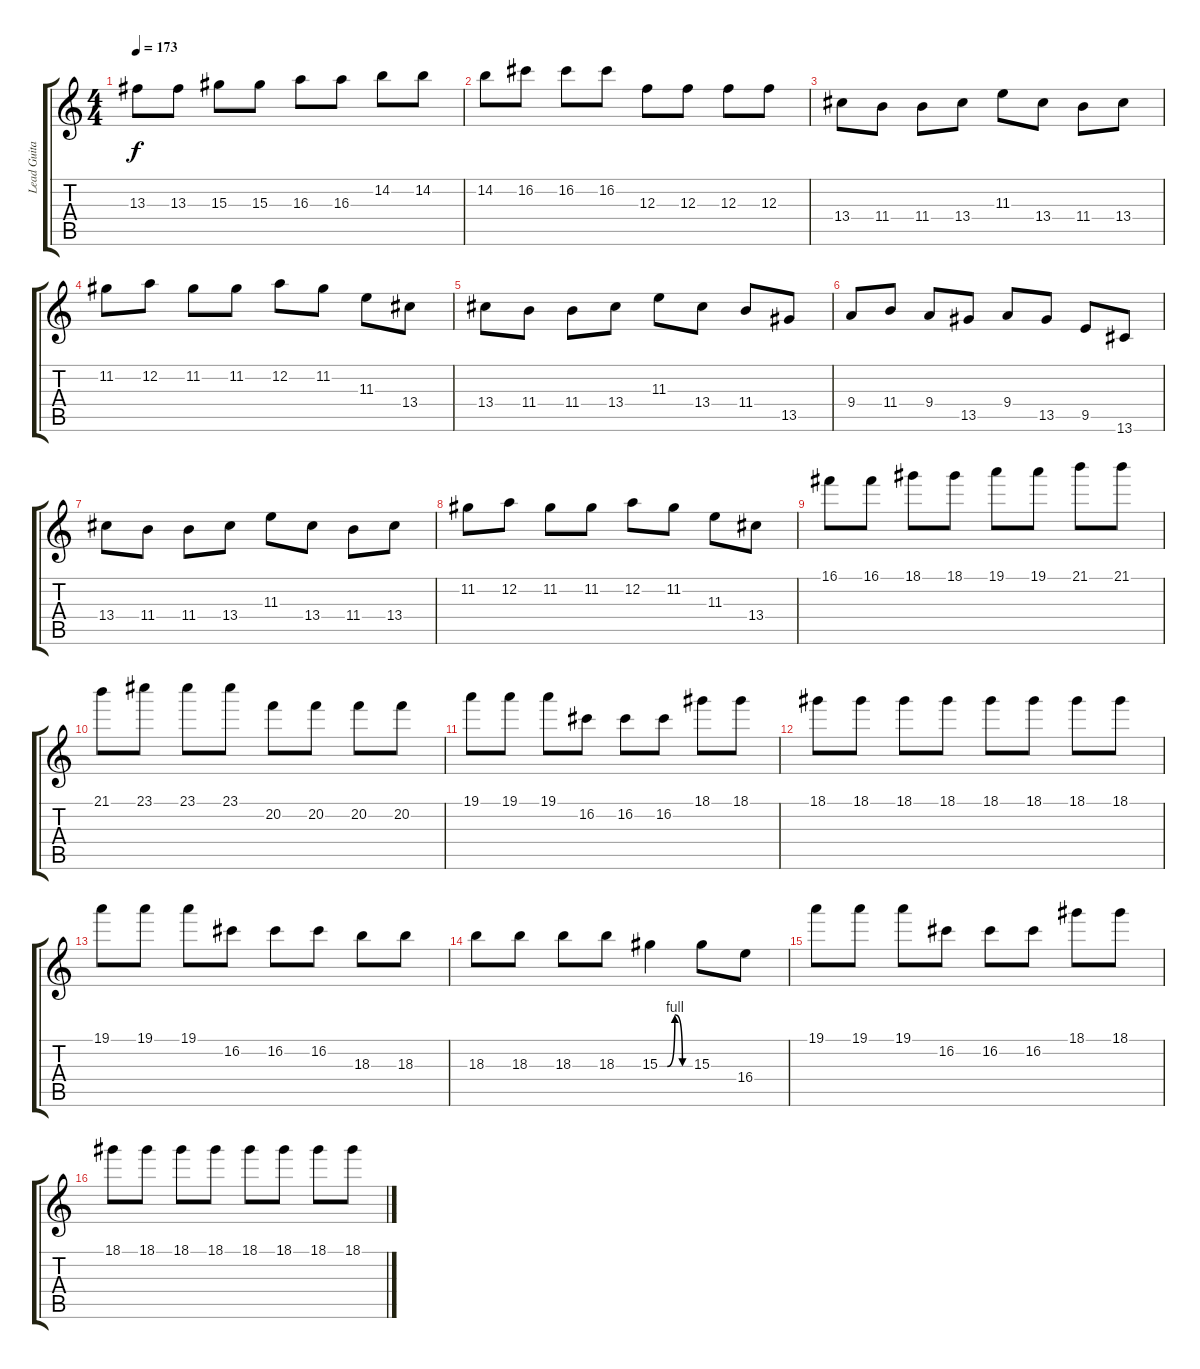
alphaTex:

\track ("Lead Guitar (Drop C)" "Lead Guita") {instrument distortionguitar}
\staff {score tabs}
\tuning (D4 A3 F3 C3 G2 C2) {hide}
\ts (4 4)
\tempo 173
\clef g2
\ks c
13.3.8{dy f} 13.3.8 15.3.8 15.3.8 16.3.8 16.3.8 14.2.8 14.2.8 |
14.2.8 16.2.8 16.2.8 16.2.8 12.3.8 12.3.8 12.3.8 12.3.8 |
13.4.8 11.4.8 11.4.8 13.4.8 11.3.8 13.4.8 11.4.8 13.4.8 |
11.2.8 12.2.8 11.2.8 11.2.8 12.2.8 11.2.8 11.3.8 13.4.8 |
13.4.8 11.4.8 11.4.8 13.4.8 11.3.8 13.4.8 11.4.8 13.5.8 |
9.4.8 11.4.8 9.4.8 13.5.8 9.4.8 13.5.8 9.5.8 13.6.8 |
13.4.8 11.4.8 11.4.8 13.4.8 11.3.8 13.4.8 11.4.8 13.4.8 |
11.2.8 12.2.8 11.2.8 11.2.8 12.2.8 11.2.8 11.3.8 13.4.8 |
16.1.8 16.1.8 18.1.8 18.1.8 19.1.8 19.1.8 21.1.8 21.1.8 |
21.1.8 23.1.8 23.1.8 23.1.8 20.2.8 20.2.8 20.2.8 20.2.8 |
19.1.8 19.1.8 19.1.8 16.2.8 16.2.8 16.2.8 18.1.8 18.1.8 |
18.1.8 18.1.8 18.1.8 18.1.8 18.1.8 18.1.8 18.1.8 18.1.8 |
19.1.8 19.1.8 19.1.8 16.2.8 16.2.8 16.2.8 18.3.8 18.3.8 |
18.3.8 18.3.8 18.3.8 18.3.8 15.3{be (custom 0 0 15 0 30 4 45 0 60 0)}.4 15.3.8 16.4.8 |
19.1.8 19.1.8 19.1.8 16.2.8 16.2.8 16.2.8 18.1.8 18.1.8 |
18.1.8 18.1.8 18.1.8 18.1.8 18.1.8 18.1.8 18.1.8 18.1.8
